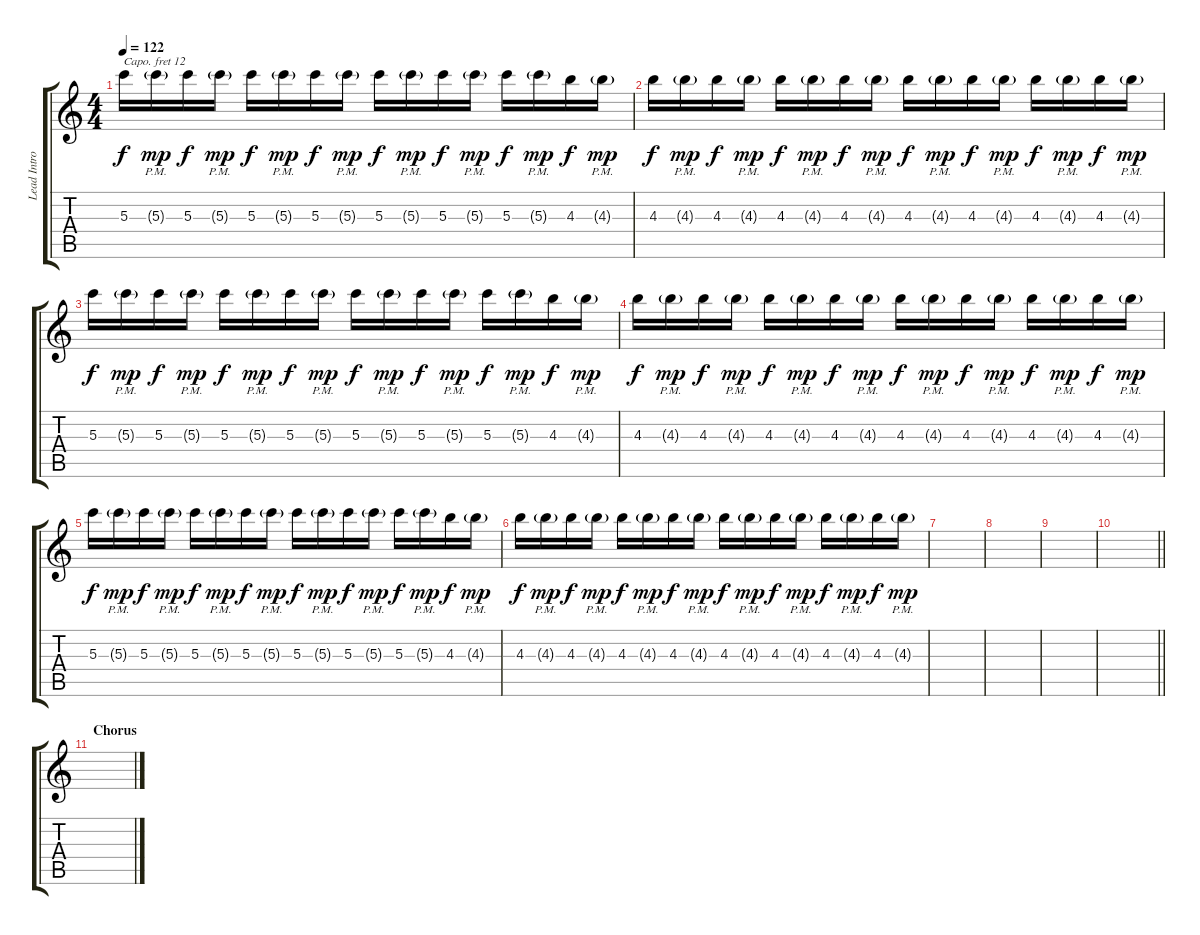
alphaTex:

\track ("Lead Intro" "Lead Intro") {instrument guitarharmonics}
\staff {score tabs}
\capo 12
\tuning (E4 B3 G3 D3 A2 E2) {hide}
\ts (4 4)
\tempo 122
\clef g2
\ks c
5.3.16{dy f} 5.3{g pm}.16{dy mp} 5.3.16{dy f} 5.3{g pm}.16{dy mp} 5.3.16{dy f} 5.3{g pm}.16{dy mp} 5.3.16{dy f} 5.3{g pm}.16{dy mp} 5.3.16{dy f} 5.3{g pm}.16{dy mp} 5.3.16{dy f} 5.3{g pm}.16{dy mp} 5.3.16{dy f} 5.3{g pm}.16{dy mp} 4.3.16{dy f} 4.3{g pm}.16{dy mp} |
4.3.16{dy f} 4.3{g pm}.16{dy mp} 4.3.16{dy f} 4.3{g pm}.16{dy mp} 4.3.16{dy f} 4.3{g pm}.16{dy mp} 4.3.16{dy f} 4.3{g pm}.16{dy mp} 4.3.16{dy f} 4.3{g pm}.16{dy mp} 4.3.16{dy f} 4.3{g pm}.16{dy mp} 4.3.16{dy f} 4.3{g pm}.16{dy mp} 4.3.16{dy f} 4.3{g pm}.16{dy mp} |
5.3.16{dy f} 5.3{g pm}.16{dy mp} 5.3.16{dy f} 5.3{g pm}.16{dy mp} 5.3.16{dy f} 5.3{g pm}.16{dy mp} 5.3.16{dy f} 5.3{g pm}.16{dy mp} 5.3.16{dy f} 5.3{g pm}.16{dy mp} 5.3.16{dy f} 5.3{g pm}.16{dy mp} 5.3.16{dy f} 5.3{g pm}.16{dy mp} 4.3.16{dy f} 4.3{g pm}.16{dy mp} |
4.3.16{dy f} 4.3{g pm}.16{dy mp} 4.3.16{dy f} 4.3{g pm}.16{dy mp} 4.3.16{dy f} 4.3{g pm}.16{dy mp} 4.3.16{dy f} 4.3{g pm}.16{dy mp} 4.3.16{dy f} 4.3{g pm}.16{dy mp} 4.3.16{dy f} 4.3{g pm}.16{dy mp} 4.3.16{dy f} 4.3{g pm}.16{dy mp} 4.3.16{dy f} 4.3{g pm}.16{dy mp} |
5.3.16{dy f} 5.3{g pm}.16{dy mp} 5.3.16{dy f} 5.3{g pm}.16{dy mp} 5.3.16{dy f} 5.3{g pm}.16{dy mp} 5.3.16{dy f} 5.3{g pm}.16{dy mp} 5.3.16{dy f} 5.3{g pm}.16{dy mp} 5.3.16{dy f} 5.3{g pm}.16{dy mp} 5.3.16{dy f} 5.3{g pm}.16{dy mp} 4.3.16{dy f} 4.3{g pm}.16{dy mp} |
4.3.16{dy f} 4.3{g pm}.16{dy mp} 4.3.16{dy f} 4.3{g pm}.16{dy mp} 4.3.16{dy f} 4.3{g pm}.16{dy mp} 4.3.16{dy f} 4.3{g pm}.16{dy mp} 4.3.16{dy f} 4.3{g pm}.16{dy mp} 4.3.16{dy f} 4.3{g pm}.16{dy mp} 4.3.16{dy f} 4.3{g pm}.16{dy mp} 4.3.16{dy f} 4.3{g pm}.16{dy mp} |
|
|
|
\barLineRight lightlight
|
\section ("" "Chorus")
